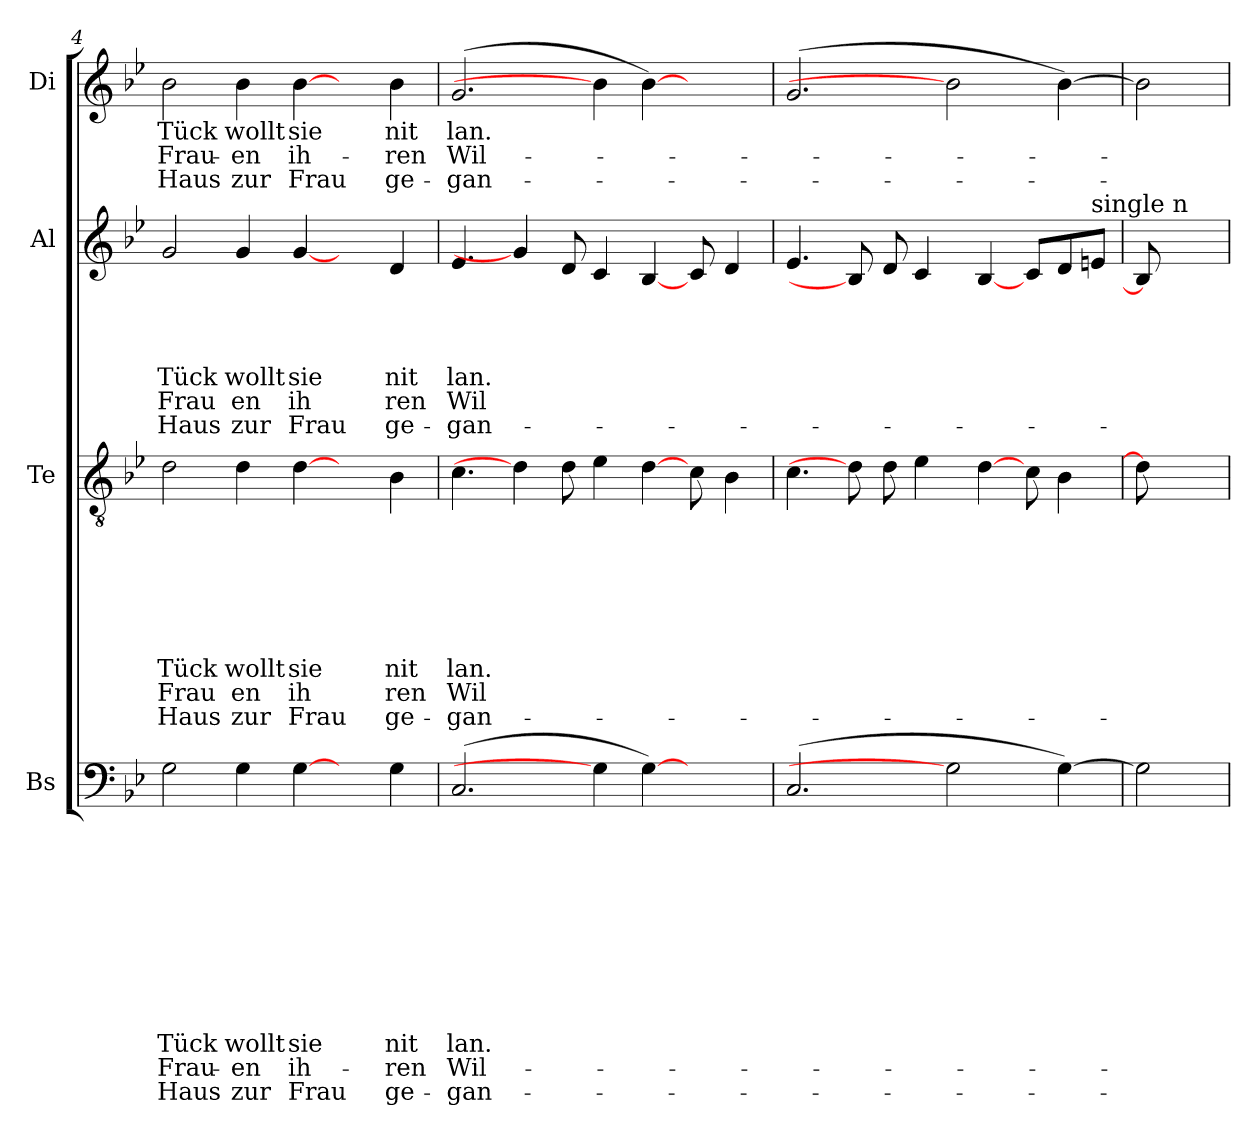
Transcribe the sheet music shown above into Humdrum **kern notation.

**kern	**text	**text	**text	**text	**text	**text	**text	**text	**text	**text	**text	**text	**kern	**text	**text	**text	**text	**text	**text	**text	**text	**text	**kern	**text	**text	**text	**text	**text	**text	**kern	**text	**text	**text
*part4	*part4	*part4	*part4	*part4	*part4	*part4	*part4	*part4	*part4	*part4	*part4	*part4	*part3	*part3	*part3	*part3	*part3	*part3	*part3	*part3	*part3	*part3	*part2	*part2	*part2	*part2	*part2	*part2	*part2	*part1	*part1	*part1	*part1
*staff4	*staff4	*staff4	*staff4	*staff4	*staff4	*staff4	*staff4	*staff4	*staff4	*staff4	*staff4	*staff4	*staff3	*staff3	*staff3	*staff3	*staff3	*staff3	*staff3	*staff3	*staff3	*staff3	*staff2	*staff2	*staff2	*staff2	*staff2	*staff2	*staff2	*staff1	*staff1	*staff1	*staff1
*I"Bs	*	*	*	*	*	*	*	*	*	*	*	*	*I"Te	*	*	*	*	*	*	*	*	*	*I"Al	*	*	*	*	*	*	*I"Di	*	*	*
*I'Bs	*	*	*	*	*	*	*	*	*	*	*	*	*I'Te	*	*	*	*	*	*	*	*	*	*I'Al	*	*	*	*	*	*	*I'Di	*	*	*
*clefF4	*	*	*	*	*	*	*	*	*	*	*	*	*clefGv2	*	*	*	*	*	*	*	*	*	*clefG2	*	*	*	*	*	*	*clefG2	*	*	*
*k[b-e-]	*	*	*	*	*	*	*	*	*	*	*	*	*k[b-e-]	*	*	*	*	*	*	*	*	*	*k[b-e-]	*	*	*	*	*	*	*k[b-e-]	*	*	*
*B-:	*	*	*	*	*	*	*	*	*	*	*	*	*B-:	*	*	*	*	*	*	*	*	*	*B-:	*	*	*	*	*	*	*B-:	*	*	*
=4	=4	=4	=4	=4	=4	=4	=4	=4	=4	=4	=4	=4	=4	=4	=4	=4	=4	=4	=4	=4	=4	=4	=4	=4	=4	=4	=4	=4	=4	=4	=4	=4	=4
!	!	!	!	!	!	!	!	!	!	!LO:LY:b:rj	!LO:LY:b:rj	!LO:LY:b:rj	!	!	!	!	!	!	!	!LO:LY:b:rj	!LO:LY:b:rj	!LO:LY:b:rj	!	!	!	!	!LO:LY:b:rj	!LO:LY:b:rj	!LO:LY:b:rj	!	!LO:LY:b:rj	!LO:LY:b:rj	!LO:LY:b:rj
2G\	.	.	.	.	.	.	.	.	.	Tück	Frau-	Haus	2d\	.	.	.	.	.	.	Tück	Frau	Haus	2g/	.	.	.	Tück	Frau	Haus	2b-\	Tück	Frau-	Haus
!	!	!	!	!	!	!	!	!	!	!LO:LY:b:rj	!LO:LY:b:rj	!LO:LY:b:rj	!	!	!	!	!	!	!	!LO:LY:b:rj	!LO:LY:b:rj	!LO:LY:b:rj	!	!	!	!	!LO:LY:b:rj	!LO:LY:b:rj	!LO:LY:b:rj	!	!LO:LY:b:rj	!LO:LY:b:rj	!LO:LY:b:rj
4G\	.	.	.	.	.	.	.	.	.	wollt	-en	zur	4d\	.	.	.	.	.	.	wollt	en	zur	4g/	.	.	.	wollt	en	zur	4b-\	wollt	-en	zur
!	!	!	!	!	!	!	!	!	!	!LO:LY:b:rj	!LO:LY:b:rj	!LO:LY:b:rj	!	!	!	!	!	!	!	!LO:LY:b:rj	!LO:LY:b:rj	!LO:LY:b:rj	!	!	!	!	!LO:LY:b:rj	!LO:LY:b:rj	!LO:LY:b:rj	!	!LO:LY:b:rj	!LO:LY:b:rj	!LO:LY:b:rj
[4G\	.	.	.	.	.	.	.	.	.	sie	ih-	Frau	[4d\	.	.	.	.	.	.	sie	ih	Frau	[4g/	.	.	.	sie	ih	Frau	[4b-\	sie	ih-	Frau
4ryy	.	.	.	.	.	.	.	.	.	.	.	.	4ryy	.	.	.	.	.	.	.	.	.	4ryy	.	.	.	.	.	.	4ryy	.	.	.
!	!	!	!	!	!	!	!	!	!	!LO:LY:b:rj	!LO:LY:b:rj	!LO:LY:b:rj	!	!	!	!	!	!	!	!LO:LY:b:rj	!LO:LY:b:rj	!LO:LY:b:rj	!	!	!	!	!LO:LY:b:rj	!LO:LY:b:rj	!LO:LY:b:rj	!	!LO:LY:b:rj	!LO:LY:b:rj	!LO:LY:b:rj
4G\	.	.	.	.	.	.	.	.	.	nit	-ren	ge-	4B-\	.	.	.	.	.	.	nit	ren	ge-	4d/	.	.	.	nit	ren	ge-	4b-\	nit	-ren	ge-
=5	=5	=5	=5	=5	=5	=5	=5	=5	=5	=5	=5	=5	=5	=5	=5	=5	=5	=5	=5	=5	=5	=5	=5	=5	=5	=5	=5	=5	=5	=5	=5	=5	=5
!	!	!	!	!	!	!	!	!	!	!LO:LY:b:rj	!LO:LY:b:rj	!LO:LY:b:rj	!	!	!	!	!	!	!	!LO:LY:b:rj	!LO:LY:b:rj	!LO:LY:b:rj	!	!	!	!	!LO:LY:b:rj	!LO:LY:b:rj	!LO:LY:b:rj	!	!LO:LY:b:rj	!LO:LY:b:rj	!LO:LY:b:rj
(>2.C/	.	.	.	.	.	.	.	.	.	lan.	Wil-	-gan-	4.c\	.	.	.	.	.	.	lan.	Wil	-gan-	4.e-/	.	.	.	lan.	Wil	-gan-	(>2.g/	lan.	Wil-	-gan-
.	.	.	.	.	.	.	.	.	.	.	.	.	4d\]	.	.	.	.	.	.	.	.	.	4g/]	.	.	.	.	.	.	.	.	.	.
.	.	.	.	.	.	.	.	.	.	.	.	.	8d\	.	.	.	.	.	.	.	.	.	8d/	.	.	.	.	.	.	.	.	.	.
4G\]	.	.	.	.	.	.	.	.	.	.	.	.	4e-\	.	.	.	.	.	.	.	.	.	4c/	.	.	.	.	.	.	4b-\]	.	.	.
[4G\)	.	.	.	.	.	.	.	.	.	.	.	.	[4d\	.	.	.	.	.	.	.	.	.	[4B-/	.	.	.	.	.	.	[4b-\)	.	.	.
4.ryy	.	.	.	.	.	.	.	.	.	.	.	.	8c\	.	.	.	.	.	.	.	.	.	8c/	.	.	.	.	.	.	4.ryy	.	.	.
.	.	.	.	.	.	.	.	.	.	.	.	.	4B-\	.	.	.	.	.	.	.	.	.	4d/	.	.	.	.	.	.	.	.	.	.
!!LO:LB:g=z
=6	=6	=6	=6	=6	=6	=6	=6	=6	=6	=6	=6	=6	=6	=6	=6	=6	=6	=6	=6	=6	=6	=6	=6	=6	=6	=6	=6	=6	=6	=6	=6	=6	=6
(>2.C/	.	.	.	.	.	.	.	.	.	.	.	.	4.c\	.	.	.	.	.	.	.	.	.	4.e-/	.	.	.	.	.	.	(>2.g/	.	.	.
.	.	.	.	.	.	.	.	.	.	.	.	.	8d\]	.	.	.	.	.	.	.	.	.	8B-/]	.	.	.	.	.	.	.	.	.	.
.	.	.	.	.	.	.	.	.	.	.	.	.	8d\	.	.	.	.	.	.	.	.	.	8d/	.	.	.	.	.	.	.	.	.	.
.	.	.	.	.	.	.	.	.	.	.	.	.	4e-\	.	.	.	.	.	.	.	.	.	4c/	.	.	.	.	.	.	.	.	.	.
2G\]	.	.	.	.	.	.	.	.	.	.	.	.	.	.	.	.	.	.	.	.	.	.	.	.	.	.	.	.	.	2b-\]	.	.	.
.	.	.	.	.	.	.	.	.	.	.	.	.	[4d\	.	.	.	.	.	.	.	.	.	[4B-/	.	.	.	.	.	.	.	.	.	.
.	.	.	.	.	.	.	.	.	.	.	.	.	8c\	.	.	.	.	.	.	.	.	.	8c/L	.	.	.	.	.	.	.	.	.	.
[4G\)	.	.	.	.	.	.	.	.	.	.	.	.	4B-\	.	.	.	.	.	.	.	.	.	8d/	.	.	.	.	.	.	[4b-\)	.	.	.
!	!	!	!	!	!	!	!	!	!	!	!	!	!	!	!	!	!	!	!	!	!	!	!LO:TX:a:t=single n	!	!	!	!	!	!	!	!	!	!
.	.	.	.	.	.	.	.	.	.	.	.	.	.	.	.	.	.	.	.	.	.	.	8e/J	.	.	.	.	.	.	.	.	.	.
=7	=7	=7	=7	=7	=7	=7	=7	=7	=7	=7	=7	=7	=7	=7	=7	=7	=7	=7	=7	=7	=7	=7	=7	=7	=7	=7	=7	=7	=7	=7	=7	=7	=7
2G\]	.	.	.	.	.	.	.	.	.	.	.	.	8d\]	.	.	.	.	.	.	.	.	.	8B-/]	.	.	.	.	.	.	2b-\]	.	.	.
.	.	.	.	.	.	.	.	.	.	.	.	.	4.ryy	.	.	.	.	.	.	.	.	.	4.ryy	.	.	.	.	.	.	.	.	.	.
=	=	=	=	=	=	=	=	=	=	=	=	=	=	=	=	=	=	=	=	=	=	=	=	=	=	=	=	=	=	=	=	=	=
*-	*-	*-	*-	*-	*-	*-	*-	*-	*-	*-	*-	*-	*-	*-	*-	*-	*-	*-	*-	*-	*-	*-	*-	*-	*-	*-	*-	*-	*-	*-	*-	*-	*-
